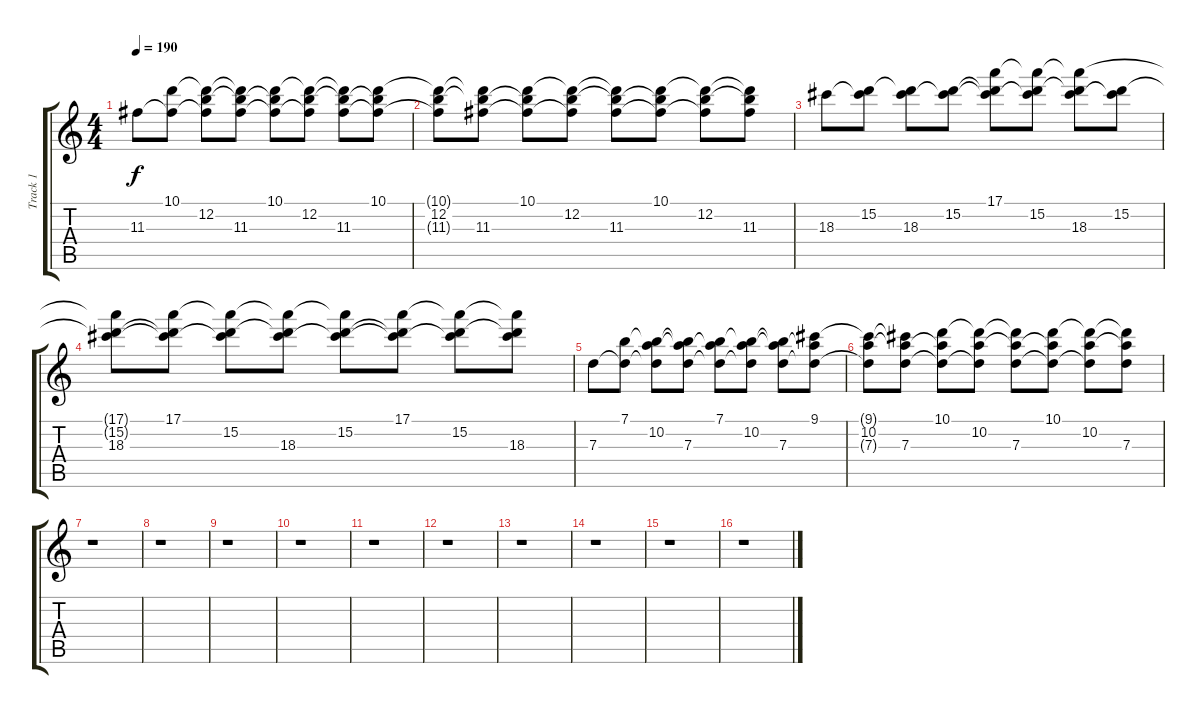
\track ("Track 1" "Track 1") {instrument overdrivenguitar}
\staff {score tabs}
\tuning (E4 B3 G3 D3 A2 E2) {hide}
\ts (4 4)
\tempo 190
\clef g2
\ks c
11.3.8{dy f} (10.1 11.3{t}).8 (10.1{t} 12.2 11.3{t}).8 (10.1{t} 12.2{t} 11.3).8 (10.1 12.2{t} 11.3{t}).8 (10.1{t} 12.2 11.3{t}).8 (10.1{t} 12.2{t} 11.3).8 (10.1 12.2{t} 11.3{t}).8 |
(10.1{t} 12.2 11.3{t}).8 (10.1{t} 12.2{t} 11.3).8 (10.1 12.2{t} 11.3{t}).8 (10.1{t} 12.2 11.3{t}).8 (10.1{t} 12.2{t} 11.3).8 (10.1 12.2{t} 11.3{t}).8 (10.1{t} 12.2 11.3{t}).8 (10.1{t} 12.2{t} 11.3).8 |
18.3.8 (15.2 18.3{t}).8 (15.2{t} 18.3).8 (15.2 18.3{t}).8 (17.1 15.2{t} 18.3{t}).8 (17.1{t} 15.2 18.3{t}).8 (17.1{t} 15.2{t} 18.3).8 (15.2 18.3{t}).8 |
(17.1{t} 15.2{t} 18.3).8 (17.1 15.2{t} 18.3{t}).8 (17.1{t} 15.2 18.3{t}).8 (17.1{t} 15.2{t} 18.3).8 (17.1{t} 15.2 18.3{t}).8 (17.1 15.2{t} 18.3{t}).8 (17.1{t} 15.2 18.3{t}).8 (17.1{t} 15.2{t} 18.3).8 |
7.3.8 (7.1 7.3{t}).8 (7.1{t} 10.2 7.3{t}).8 (7.1{t} 10.2{t} 7.3).8 (7.1 10.2{t} 7.3{t}).8 (7.1{t} 10.2 7.3{t}).8 (7.1{t} 10.2{t} 7.3).8 (9.1 10.2{t} 7.3{t}).8 |
(9.1{t} 10.2 7.3{t}).8 (9.1{t} 10.2{t} 7.3).8 (10.1 10.2{t} 7.3{t}).8 (10.1{t} 10.2 7.3{t}).8 (10.1{t} 10.2{t} 7.3).8 (10.1 10.2{t} 7.3{t}).8 (10.1{t} 10.2 7.3{t}).8 (10.1{t} 10.2{t} 7.3).8 |
r.1 |
r.1 |
r.1 |
r.1 |
r.1 |
r.1 |
r.1 |
r.1 |
r.1 |
r.1
